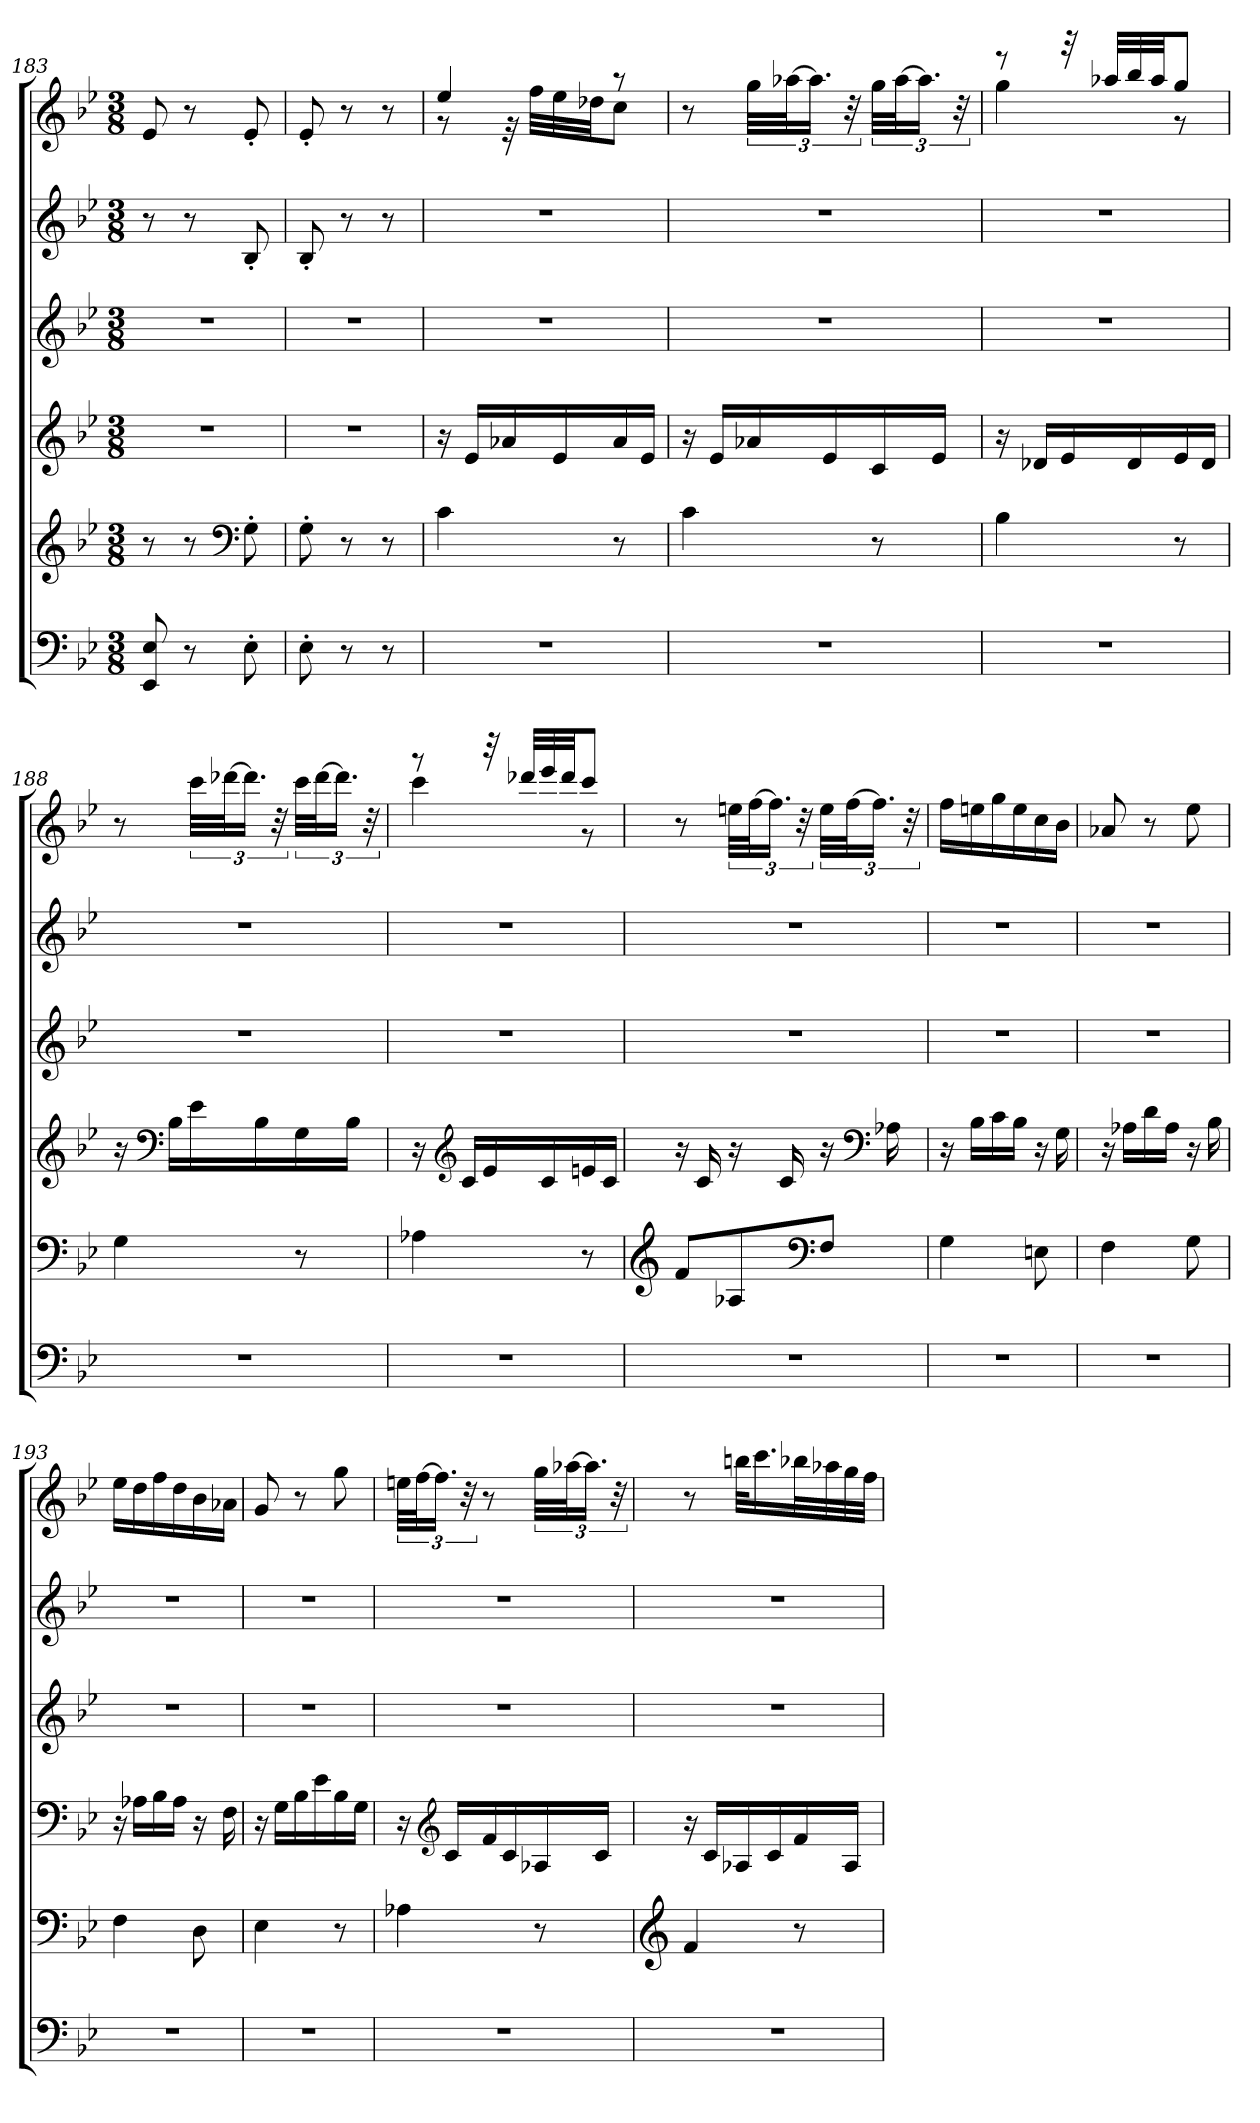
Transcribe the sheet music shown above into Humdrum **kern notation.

**kern	**kern	**kern	**kern	**kern	**kern
*part5	*part4	*part3	*part2	*part2	*part1
*staff6	*staff5	*staff4	*staff3	*staff2	*staff1
!!LO:LB:g=z
*clefF4	*clefG2	*clefG2	*clefG2	*clefG2	*clefG2
*k[b-e-]	*k[b-e-]	*k[b-e-]	*k[b-e-]	*k[b-e-]	*k[b-e-]
*M3/8	*M3/8	*M3/8	*M3/8	*M3/8	*M3/8
=183	=183	=183	=183	=183	=183
8EE-/ 8E-/	8r	4.r	4.r	8r	8e-/
8r	8r	.	.	8r	8r
*	*clefF4	*	*	*	*
8E-'\	8G'\	.	.	8B-'/	8e-'/
=184	=184	=184	=184	=184	=184
8E-'\	8G'\	4.r	4.r	8B-'/	8e-'/
8r	8r	.	.	8r	8r
8r	8r	.	.	8r	8r
=185	=185	=185	=185	=185	=185
*	*	*	*	*	*MM58
*	*	*	*	*	*^
4.r	4c\	16r	4.r	4.r	4ee-/	8r
.	.	16e-/LL	.	.	.	.
.	.	16a-X/	.	.	.	32r
.	.	.	.	.	.	32ff\LLL
.	.	16e-/	.	.	.	32ee-\
.	.	.	.	.	.	32dd-X\JJ
.	8r	16a-/	.	.	8r	8cc\J
.	.	16e-/JJ	.	.	.	.
*	*	*	*	*	*v	*v
=186	=186	=186	=186	=186	=186
4.r	4c\	16r	4.r	4.r	8r
.	.	16e-/LL	.	.	.
.	.	16a-X/	.	.	48gg\LLL
.	.	.	.	.	[48aa-X\J
.	.	.	.	.	24.aa-\JJ]
.	.	16e-/	.	.	.
.	.	.	.	.	48r
.	8r	16c/	.	.	48gg\LLL
.	.	.	.	.	[48aa-\J
.	.	.	.	.	24.aa-\JJ]
.	.	16e-/JJ	.	.	.
.	.	.	.	.	48r
!!LO:PB:g=z
=187	=187	=187	=187	=187	=187
*	*	*	*	*	*MM58
*	*	*	*	*	*^
4.r	4B-\	16r	4.r	4.r	8r	4gg\
.	.	16d-X/LL	.	.	.	.
.	.	16e-/	.	.	32r	.
.	.	.	.	.	32aa-X/LLL	.
.	.	16d-/	.	.	32bb-/	.
.	.	.	.	.	32aa-/JJ	.
.	8r	16e-/	.	.	8gg/J	8r
.	.	16d-/JJ	.	.	.	.
*	*	*	*	*	*v	*v
=188	=188	=188	=188	=188	=188
4.r	4G\	16r	4.r	4.r	8r
*	*	*clefF4	*	*	*
.	.	16B-\LL	.	.	.
.	.	16e-\	.	.	48ccc\LLL
.	.	.	.	.	[48ddd-X\J
.	.	.	.	.	24.ddd-\JJ]
.	.	16B-\	.	.	.
.	.	.	.	.	48r
.	8r	16G\	.	.	48ccc\LLL
.	.	.	.	.	[48ddd-\J
.	.	.	.	.	24.ddd-\JJ]
.	.	16B-\JJ	.	.	.
.	.	.	.	.	48r
=189	=189	=189	=189	=189	=189
*	*	*	*	*	*MM58
*	*	*	*	*	*^
4.r	4A-X\	16r	4.r	4.r	8r	4ccc\
*	*	*clefG2	*	*	*	*
.	.	16c/LL	.	.	.	.
.	.	16e-/	.	.	32r	.
.	.	.	.	.	32ddd-X/LLL	.
.	.	16c/	.	.	32eee-/	.
.	.	.	.	.	32ddd-/JJ	.
.	8r	16en/	.	.	8ccc/J	8r
.	.	16c/JJ	.	.	.	.
*	*	*	*	*	*v	*v
!!LO:LB:g=z
=190	=190	=190	=190	=190	=190
*	*clefG2	*	*	*	*
4.r	8f/L	16r	4.r	4.r	8r
.	.	16c/	.	.	.
.	8A-X/	16r	.	.	48een\LLL
.	.	.	.	.	[48ff\J
.	.	.	.	.	24.ff\JJ]
.	.	16c/	.	.	.
.	.	.	.	.	48r
*	*clefF4	*	*	*	*
.	8F/J	16r	.	.	48ee\LLL
.	.	.	.	.	[48ff\J
.	.	.	.	.	24.ff\JJ]
*	*	*clefF4	*	*	*
.	.	16A-X\	.	.	.
.	.	.	.	.	48r
=191	=191	=191	=191	=191	=191
*	*	*	*	*	*MM58
4.r	4G\	16r	4.r	4.r	16ff\LL
.	.	16B-\LL	.	.	16een\
.	.	16c\	.	.	16gg\
.	.	16B-\JJ	.	.	16ee\
.	8En\	16r	.	.	16cc\
.	.	16G\	.	.	16b-\JJ
=192	=192	=192	=192	=192	=192
4.r	4F\	16r	4.r	4.r	8a-X/
.	.	16A-X\LL	.	.	.
.	.	16d\	.	.	8r
.	.	16A-\JJ	.	.	.
.	8G\	16r	.	.	8ee-\
.	.	16B-\	.	.	.
=193	=193	=193	=193	=193	=193
*	*	*	*	*	*MM58
4.r	4F\	16r	4.r	4.r	16ee-\LL
.	.	16A-X\LL	.	.	16dd\
.	.	16B-\	.	.	16ff\
.	.	16A-\JJ	.	.	16dd\
.	8D\	16r	.	.	16b-\
.	.	16F\	.	.	16a-X\JJ
!!LO:PB:g=z
=194	=194	=194	=194	=194	=194
4.r	4E-\	16r	4.r	4.r	8g/
.	.	16G\LL	.	.	.
.	.	16B-\	.	.	8r
.	.	16e-\	.	.	.
.	8r	16B-\	.	.	8gg\
.	.	16G\JJ	.	.	.
=195	=195	=195	=195	=195	=195
*	*	*	*	*	*MM58
4.r	4A-X\	16r	4.r	4.r	48een\LLL
.	.	.	.	.	[48ff\J
.	.	.	.	.	24.ff\JJ]
*	*	*clefG2	*	*	*
.	.	16c/LL	.	.	.
.	.	.	.	.	48r
.	.	16f/	.	.	8r
.	.	16c/	.	.	.
.	8r	16A-X/	.	.	48gg\LLL
.	.	.	.	.	[48aa-X\J
.	.	.	.	.	24.aa-\JJ]
.	.	16c/JJ	.	.	.
.	.	.	.	.	48r
=196	=196	=196	=196	=196	=196
*	*clefG2	*	*	*	*
4.r	4f/	16r	4.r	4.r	8r
.	.	16c/LL	.	.	.
.	.	16A-X/	.	.	32bbn\KLL
.	.	.	.	.	16.ccc\
.	.	16c/	.	.	.
.	8r	16f/	.	.	32bb-X\L
.	.	.	.	.	32aa-X\
.	.	16A-/JJ	.	.	32gg\
*	*	*	*	*	*MM56
.	.	.	.	.	32ff\JJJ
=	=	=	=	=	=
*-	*-	*-	*-	*-	*-
